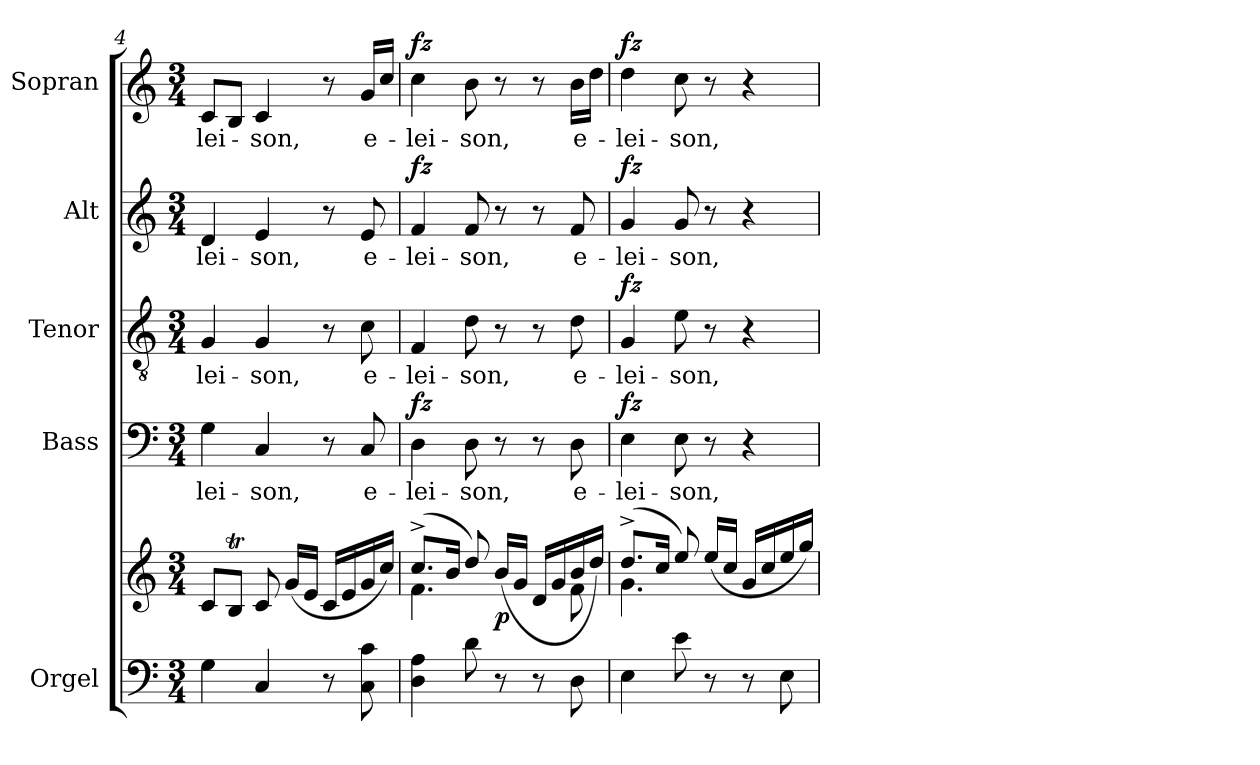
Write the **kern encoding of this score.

**kern	**kern	**dynam	**kern	**text	**dynam	**kern	**text	**dynam	**kern	**text	**dynam	**kern	**text	**dynam
*part5	*part5	*part5	*part4	*part4	*part4	*part3	*part3	*part3	*part2	*part2	*part2	*part1	*part1	*part1
*staff6	*staff5	*staff5/6	*staff4	*staff4	*staff4	*staff3	*staff3	*staff3	*staff2	*staff2	*staff2	*staff1	*staff1	*staff1
*I"Orgel	*	*	*I"Bass	*	*	*I"Tenor	*	*	*I"Alt	*	*	*I"Sopran	*	*
*I'Org.	*	*	*I'B.	*	*	*I'T.	*	*	*I'A.	*	*	*I'S.	*	*
*clefF4	*clefG2	*	*clefF4	*	*	*clefGv2	*	*	*clefG2	*	*	*clefG2	*	*
*k[]	*k[]	*	*k[]	*	*	*k[]	*	*	*k[]	*	*	*k[]	*	*
*C:	*C:	*	*C:	*	*	*C:	*	*	*C:	*	*	*C:	*	*
*M3/4	*M3/4	*	*M3/4	*	*	*M3/4	*	*	*M3/4	*	*	*M3/4	*	*
=4	=4	=4	=4	=4	=4	=4	=4	=4	=4	=4	=4	=4	=4	=4
!	!	!	!	!LO:LY:b	!	!	!LO:LY:b	!	!	!LO:LY:b	!	!	!LO:LY:b	!
4G\	8c/L	.	4G\	-lei-	.	4G/	-lei-	.	4d/	-lei-	.	8c/L	-lei-	.
.	8Bt/J	.	.	.	.	.	.	.	.	.	.	8B/J	.	.
!	!	!	!	!LO:LY:b	!	!	!LO:LY:b	!	!	!LO:LY:b	!	!	!LO:LY:b	!
4C/	8c/	.	4C/	-son,	.	4G/	-son,	.	4e/	-son,	.	4c/	-son,	.
.	(<16g/LL	.	.	.	.	.	.	.	.	.	.	.	.	.
.	16e/JJ	.	.	.	.	.	.	.	.	.	.	.	.	.
8r	16c/LL	.	8r	.	.	8r	.	.	8r	.	.	8r	.	.
.	16e/	.	.	.	.	.	.	.	.	.	.	.	.	.
!	!	!	!	!LO:LY:b	!	!	!LO:LY:b	!	!	!LO:LY:b	!	!	!LO:LY:b	!
8C\ 8c\	16g/	.	8C/	e-	.	8c\	e-	.	8e/	e-	.	16g/LL	e-	.
.	16cc/JJ)	.	.	.	.	.	.	.	.	.	.	16cc/JJ	.	.
=5	=5	=5	=5	=5	=5	=5	=5	=5	=5	=5	=5	=5	=5	=5
*	*^	*	*	*	*	*	*	*	*	*	*	*	*	*
!	!	!	!	!	!LO:LY:b	!LO:DY:a	!	!LO:LY:b	!	!	!LO:LY:b	!LO:DY:a	!	!LO:LY:b	!LO:DY:a
4D\ 4A\	(>8.cc^>/L	4.f\	.	4D\	-lei-	fz	4F/	-lei-	.	4f/	-lei-	fz	4cc\	-lei-	fz
.	16b/Jk	.	.	.	.	.	.	.	.	.	.	.	.	.	.
!	!	!	!	!	!LO:LY:b	!	!	!LO:LY:b	!	!	!LO:LY:b	!	!	!LO:LY:b	!
8d\	8dd/)	.	.	8D\	-son,	.	8d\	-son,	.	8f/	-son,	.	8b\	-son,	.
!	!	!	!LO:DY:b	!	!	!	!	!	!	!	!	!	!	!	!
8r	(>16b/LL	8ryy	p	8r	.	.	8r	.	.	8r	.	.	8r	.	.
.	16g/JJ	.	.	.	.	.	.	.	.	.	.	.	.	.	.
8r	16d/LL	8ryy	.	8r	.	.	8r	.	.	8r	.	.	8r	.	.
.	16g/	.	.	.	.	.	.	.	.	.	.	.	.	.	.
!	!	!	!	!	!LO:LY:b	!	!	!LO:LY:b	!	!	!LO:LY:b	!	!	!LO:LY:b	!
8D\	16b/	8f\	.	8D\	e-	.	8d\	e-	.	8f/	e-	.	16b\LL	e-	.
.	16dd/JJ)	.	.	.	.	.	.	.	.	.	.	.	16dd\JJ	.	.
!!LO:LB:g=z
=6	=6	=6	=6	=6	=6	=6	=6	=6	=6	=6	=6	=6	=6	=6	=6
!	!	!	!	!	!LO:LY:b	!LO:DY:a	!	!LO:LY:b	!LO:DY:a	!	!LO:LY:b	!LO:DY:a	!	!LO:LY:b	!LO:DY:a
4E\	(>8.dd^>/L	4.g\	.	4E\	-lei-	fz	4G/	-lei-	fz	4g/	-lei-	fz	4dd\	-lei-	fz
.	16cc/Jk	.	.	.	.	.	.	.	.	.	.	.	.	.	.
!	!	!	!	!	!LO:LY:b	!	!	!LO:LY:b	!	!	!LO:LY:b	!	!	!LO:LY:b	!
8e\	8ee/)	.	.	8E\	-son,	.	8e\	-son,	.	8g/	-son,	.	8cc\	-son,	.
8r	(>16ee/LL	8ryy	[ [	8r	.	.	8r	.	.	8r	.	.	8r	.	.
.	16cc/JJ	.	.	.	.	.	.	.	.	.	.	.	.	.	.
8r	16g/LL	4ryy	.	4r	.	.	4r	.	.	4r	.	.	4r	.	.
.	16cc/	.	.	.	.	.	.	.	.	.	.	.	.	.	.
8E\	16ee/	.	.	.	.	.	.	.	.	.	.	.	.	.	.
.	16gg/JJ)	.	.	.	.	.	.	.	.	.	.	.	.	.	.
*	*v	*v	*	*	*	*	*	*	*	*	*	*	*	*	*
=	=	=	=	=	=	=	=	=	=	=	=	=	=	=
*-	*-	*-	*-	*-	*-	*-	*-	*-	*-	*-	*-	*-	*-	*-
